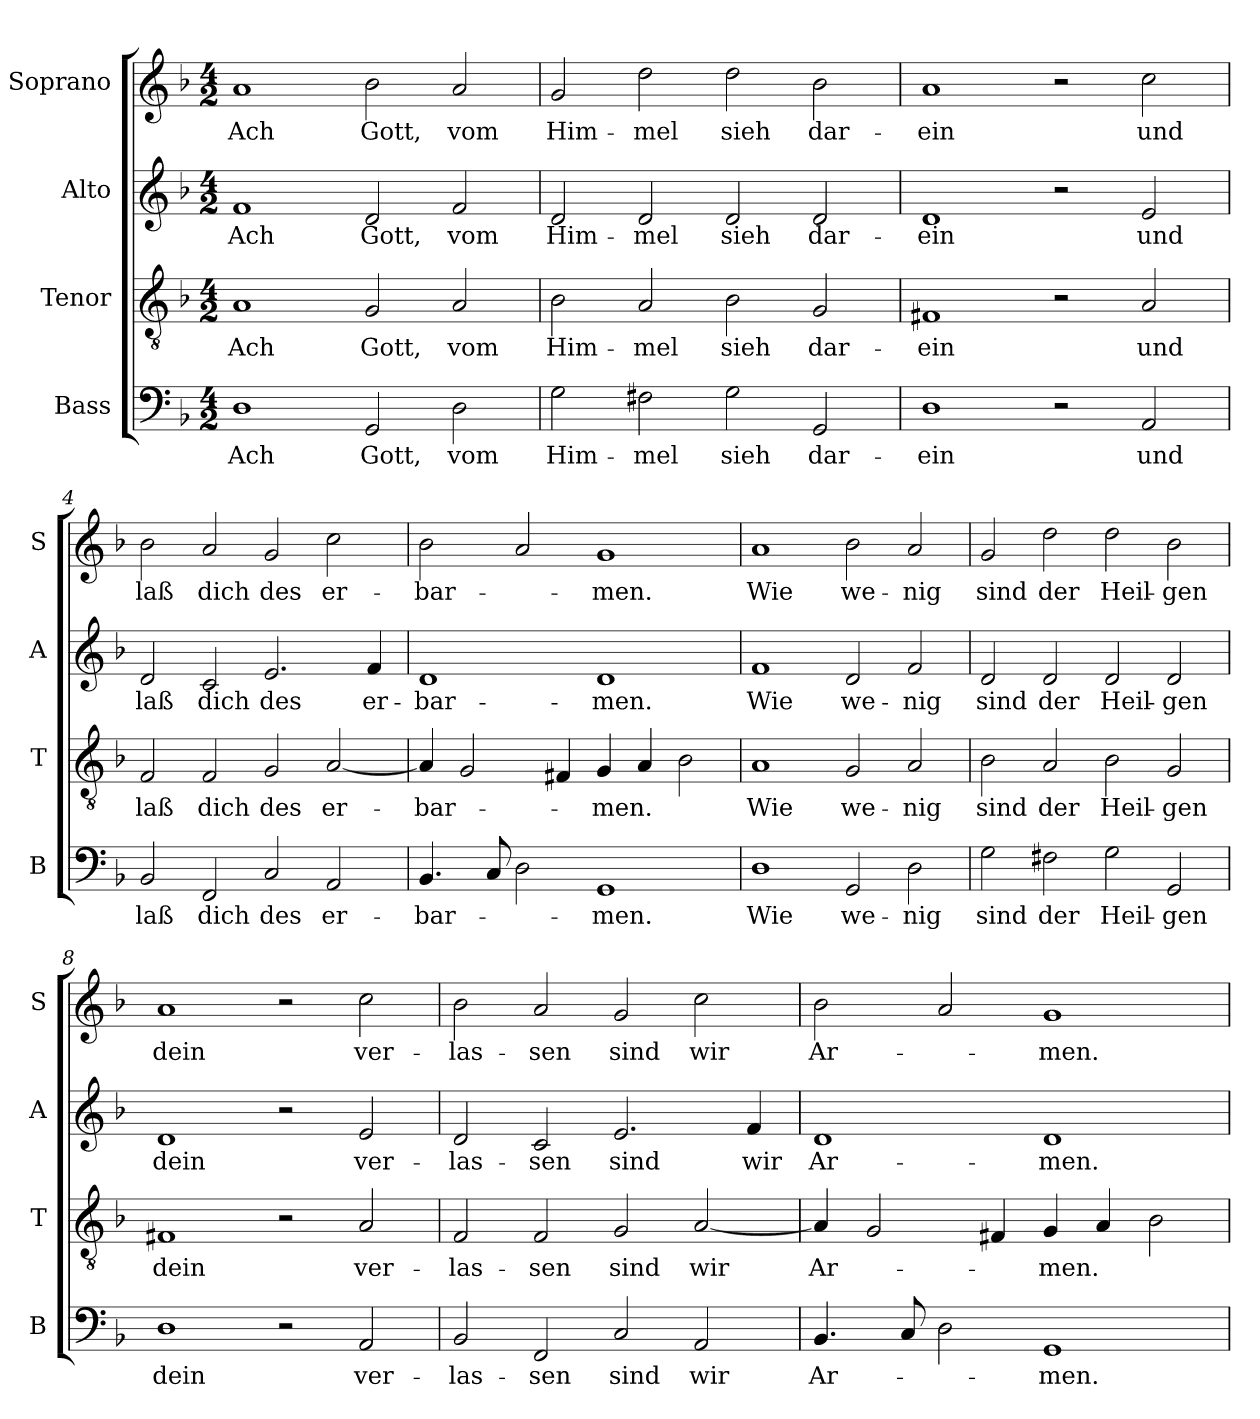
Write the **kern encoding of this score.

**kern	**text	**kern	**text	**kern	**text	**kern	**text
*part4	*part4	*part3	*part3	*part2	*part2	*part1	*part1
*staff4	*staff4	*staff3	*staff3	*staff2	*staff2	*staff1	*staff1
*I"Bass	*	*I"Tenor	*	*I"Alto	*	*I"Soprano	*
*I'B	*	*I'T	*	*I'A	*	*I'S	*
*clefF4	*	*clefGv2	*	*clefG2	*	*clefG2	*
*k[b-]	*	*k[b-]	*	*k[b-]	*	*k[b-]	*
*F:	*	*F:	*	*F:	*	*F:	*
*M4/2	*	*M4/2	*	*M4/2	*	*M4/2	*
=1	=1	=1	=1	=1	=1	=1	=1
!	!LO:LY:b	!	!LO:LY:b	!	!LO:LY:b	!	!LO:LY:b
1D	Ach	1A	Ach	1f	Ach	1a	Ach
!	!LO:LY:b	!	!LO:LY:b	!	!LO:LY:b	!	!LO:LY:b
2GG/	Gott,	2G/	Gott,	2d/	Gott,	2b-\	Gott,
!	!LO:LY:b	!	!LO:LY:b	!	!LO:LY:b	!	!LO:LY:b
2D\	vom	2A/	vom	2f/	vom	2a/	vom
=2	=2	=2	=2	=2	=2	=2	=2
!	!LO:LY:b	!	!LO:LY:b	!	!LO:LY:b	!	!LO:LY:b
2G\	Him-	2B-\	Him-	2d/	Him-	2g/	Him-
!	!LO:LY:b	!	!LO:LY:b	!	!LO:LY:b	!	!LO:LY:b
2F#X\	-mel	2A/	-mel	2d/	-mel	2dd\	-mel
!	!LO:LY:b	!	!LO:LY:b	!	!LO:LY:b	!	!LO:LY:b
2G\	sieh	2B-\	sieh	2d/	sieh	2dd\	sieh
!	!LO:LY:b	!	!LO:LY:b	!	!LO:LY:b	!	!LO:LY:b
2GG/	dar-	2G/	dar-	2d/	dar-	2b-\	dar-
=3	=3	=3	=3	=3	=3	=3	=3
!	!LO:LY:b	!	!LO:LY:b	!	!LO:LY:b	!	!LO:LY:b
1D	-ein	1F#X	-ein	1d	-ein	1a	-ein
2r	.	2r	.	2r	.	2r	.
!	!LO:LY:b	!	!LO:LY:b	!	!LO:LY:b	!	!LO:LY:b
2AA/	und	2A/	und	2e/	und	2cc\	und
=4	=4	=4	=4	=4	=4	=4	=4
!	!LO:LY:b	!	!LO:LY:b	!	!LO:LY:b	!	!LO:LY:b
2BB-/	laß	2F/	laß	2d/	laß	2b-\	laß
!	!LO:LY:b	!	!LO:LY:b	!	!LO:LY:b	!	!LO:LY:b
2FF/	dich	2F/	dich	2c/	dich	2a/	dich
!	!LO:LY:b	!	!LO:LY:b	!	!LO:LY:b	!	!LO:LY:b
2C/	des	2G/	des	2.e/	des	2g/	des
!	!LO:LY:b	!	!LO:LY:b	!	!	!	!LO:LY:b
2AA/	er-	[2A/	er-	.	.	2cc\	er-
!	!	!	!	!	!LO:LY:b	!	!
.	.	.	.	4f/	er-	.	.
!!LO:LB:g=z
=5	=5	=5	=5	=5	=5	=5	=5
!	!LO:LY:b	!	!LO:LY:b	!	!LO:LY:b	!	!LO:LY:b
4.BB-/	-bar-	4A/]	-bar-	1d	-bar-	2b-\	-bar-
.	.	2G/	.	.	.	.	.
8C/	.	.	.	.	.	.	.
2D\	.	.	.	.	.	2a/	.
.	.	4F#X/	.	.	.	.	.
!	!LO:LY:b	!	!LO:LY:b	!	!LO:LY:b	!	!LO:LY:b
1GG	-men.	4G/	-men.	1d	-men.	1g	-men.
.	.	4A/	.	.	.	.	.
.	.	2B-\	.	.	.	.	.
=6	=6	=6	=6	=6	=6	=6	=6
!	!LO:LY:b	!	!LO:LY:b	!	!LO:LY:b	!	!LO:LY:b
1D	Wie	1A	Wie	1f	Wie	1a	Wie
!	!LO:LY:b	!	!LO:LY:b	!	!LO:LY:b	!	!LO:LY:b
2GG/	we-	2G/	we-	2d/	we-	2b-\	we-
!	!LO:LY:b	!	!LO:LY:b	!	!LO:LY:b	!	!LO:LY:b
2D\	-nig	2A/	-nig	2f/	-nig	2a/	-nig
=7	=7	=7	=7	=7	=7	=7	=7
!	!LO:LY:b	!	!LO:LY:b	!	!LO:LY:b	!	!LO:LY:b
2G\	sind	2B-\	sind	2d/	sind	2g/	sind
!	!LO:LY:b	!	!LO:LY:b	!	!LO:LY:b	!	!LO:LY:b
2F#X\	der	2A/	der	2d/	der	2dd\	der
!	!LO:LY:b	!	!LO:LY:b	!	!LO:LY:b	!	!LO:LY:b
2G\	Heil-	2B-\	Heil-	2d/	Heil-	2dd\	Heil-
!	!LO:LY:b	!	!LO:LY:b	!	!LO:LY:b	!	!LO:LY:b
2GG/	-gen	2G/	-gen	2d/	-gen	2b-\	-gen
=8	=8	=8	=8	=8	=8	=8	=8
!	!LO:LY:b	!	!LO:LY:b	!	!LO:LY:b	!	!LO:LY:b
1D	dein	1F#X	dein	1d	dein	1a	dein
2r	.	2r	.	2r	.	2r	.
!	!LO:LY:b	!	!LO:LY:b	!	!LO:LY:b	!	!LO:LY:b
2AA/	ver-	2A/	ver-	2e/	ver-	2cc\	ver-
!!LO:LB:g=z
=9	=9	=9	=9	=9	=9	=9	=9
!	!LO:LY:b	!	!LO:LY:b	!	!LO:LY:b	!	!LO:LY:b
2BB-/	-las-	2F/	-las-	2d/	-las-	2b-\	-las-
!	!LO:LY:b	!	!LO:LY:b	!	!LO:LY:b	!	!LO:LY:b
2FF/	-sen	2F/	-sen	2c/	-sen	2a/	-sen
!	!LO:LY:b	!	!LO:LY:b	!	!LO:LY:b	!	!LO:LY:b
2C/	sind	2G/	sind	2.e/	sind	2g/	sind
!	!LO:LY:b	!	!LO:LY:b	!	!	!	!LO:LY:b
2AA/	wir	[2A/	wir	.	.	2cc\	wir
!	!	!	!	!	!LO:LY:b	!	!
.	.	.	.	4f/	wir	.	.
=10	=10	=10	=10	=10	=10	=10	=10
!	!LO:LY:b	!	!LO:LY:b	!	!LO:LY:b	!	!LO:LY:b
4.BB-/	Ar-	4A/]	Ar-	1d	Ar-	2b-\	Ar-
.	.	2G/	.	.	.	.	.
8C/	.	.	.	.	.	.	.
2D\	.	.	.	.	.	2a/	.
.	.	4F#X/	.	.	.	.	.
!	!LO:LY:b	!	!LO:LY:b	!	!LO:LY:b	!	!LO:LY:b
1GG	-men.	4G/	-men.	1d	-men.	1g	-men.
.	.	4A/	.	.	.	.	.
.	.	2B-\	.	.	.	.	.
=	=	=	=	=	=	=	=
*-	*-	*-	*-	*-	*-	*-	*-
